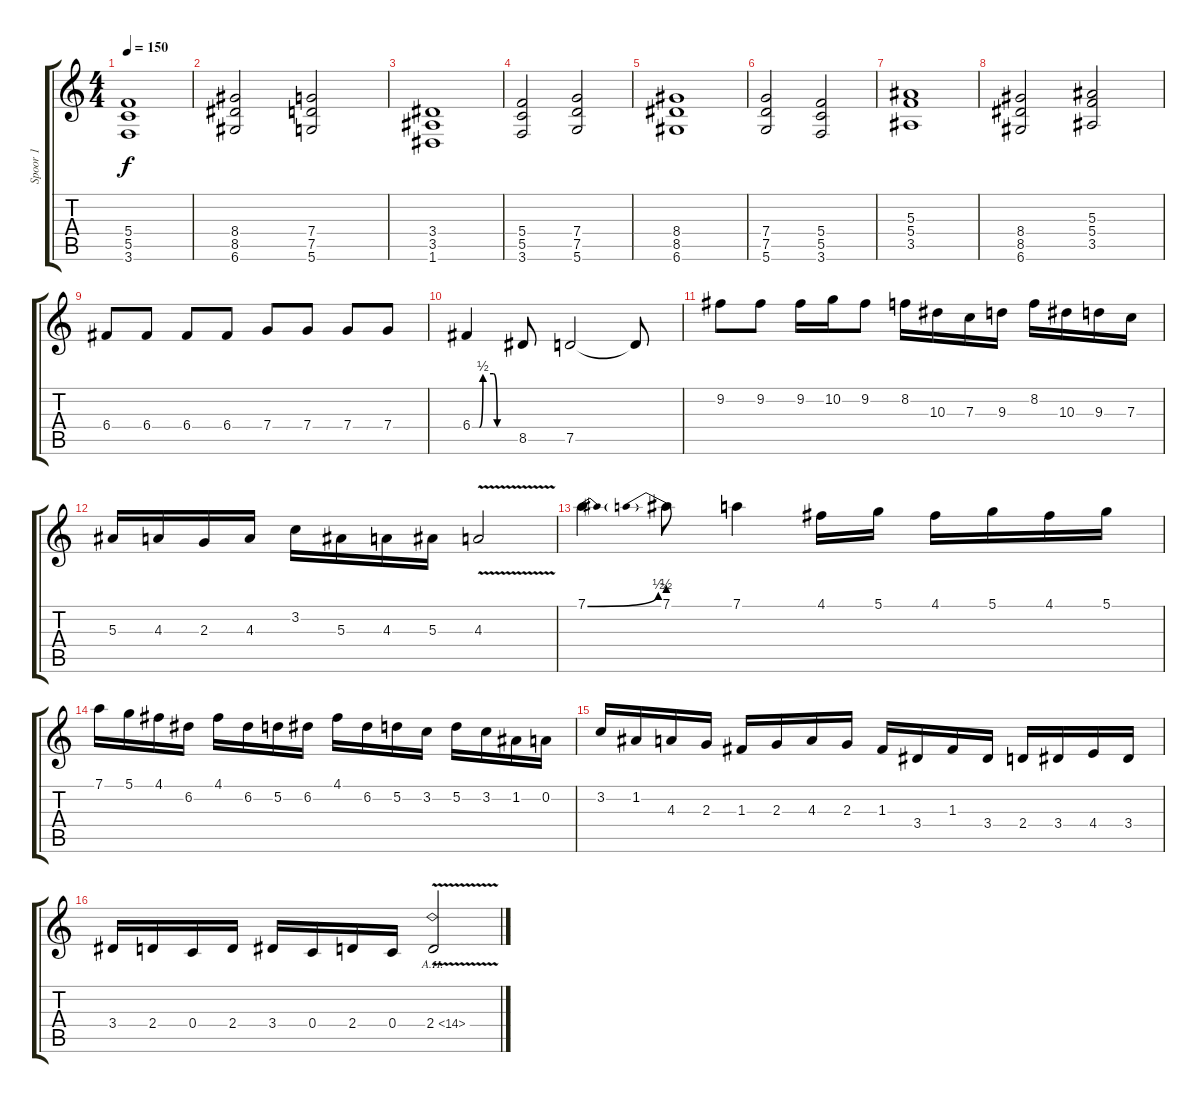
\track ("Spoor 1" "Spoor 1") {instrument distortionguitar}
\staff {score tabs}
\tuning (D4 A3 F3 C3 G2 D2) {hide}
\ts (4 4)
\tempo 150
\clef g2
\ks c
(5.4 5.5 3.6).1{dy f} |
(8.4 8.5 6.6).2 (7.4 7.5 5.6).2 |
(3.4 3.5 1.6).1 |
(5.4 5.5 3.6).2 (7.4 7.5 5.6).2 |
(8.4 8.5 6.6).1 |
(7.4 7.5 5.6).2 (5.4 5.5 3.6).2 |
(5.3 5.4 3.5).1 |
(8.4 8.5 6.6).2 (5.3 5.4 3.5).2 |
6.4.8 6.4.8 6.4.8 6.4.8 7.4.8 7.4.8 7.4.8 7.4.8 |
6.4{be (custom 0 0 10 0 15 2 30 2 35 0 45 0 60 0)}.4 8.5.8 7.5.2 7.5{t}.8 |
9.2.8 9.2.8 9.2.16 10.2.16 9.2.8 8.2.16 10.3.16 7.3.16 9.3.16 8.2.16 10.3.16 9.3.16 7.3.16 |
5.3.16 4.3.16 2.3.16 4.3.16 3.2.16 5.3.16 4.3.16 5.3.16 4.3{v}.2 |
7.1{be (bend 0 0 60 2)}.4 7.1{be (prebend 0 2 60 2)}.8 7.1.4 4.1.16 5.1.16 4.1.16 5.1.16 4.1.16 5.1.16 |
7.1.16 5.1.16 4.1.16 6.2.16 4.1.16 6.2.16 5.2.16 6.2.16 4.1.16 6.2.16 5.2.16 3.2.16 5.2.16 3.2.16 1.2.16 0.2.16 |
3.2.16 1.2.16 4.3.16 2.3.16 1.3.16 2.3.16 4.3.16 2.3.16 1.3.16 3.4.16 1.3.16 3.4.16 2.4.16 3.4.16 4.4.16 3.4.16 |
3.4.16 2.4.16 0.4.16 2.4.16 3.4.16 0.4.16 2.4.16 0.4.16 2.4{ah 12 v}.2
